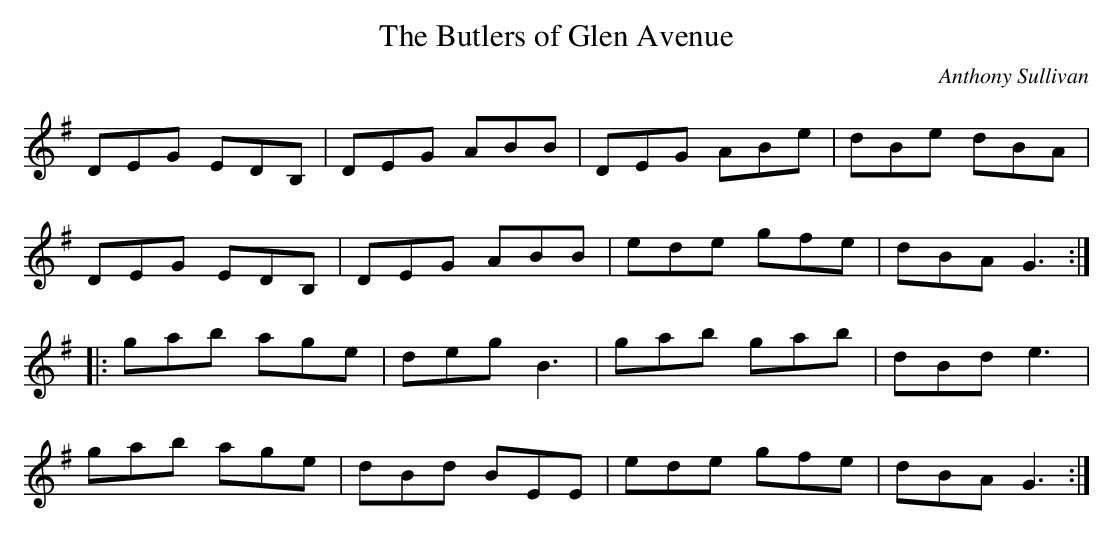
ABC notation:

X:1
T: Butlers of Glen Avenue, The
C: Anthony Sullivan
L: 1/8
K: G
   DEG EDB, | DEG ABB | DEG ABe | dBe dBA |
   DEG EDB, | DEG ABB | ede gfe | dBA G3 :|
|: gab age  | deg B3  | gab gab | dBd e3  |
   gab age  | dBd BEE | ede gfe | dBA G3 :|
